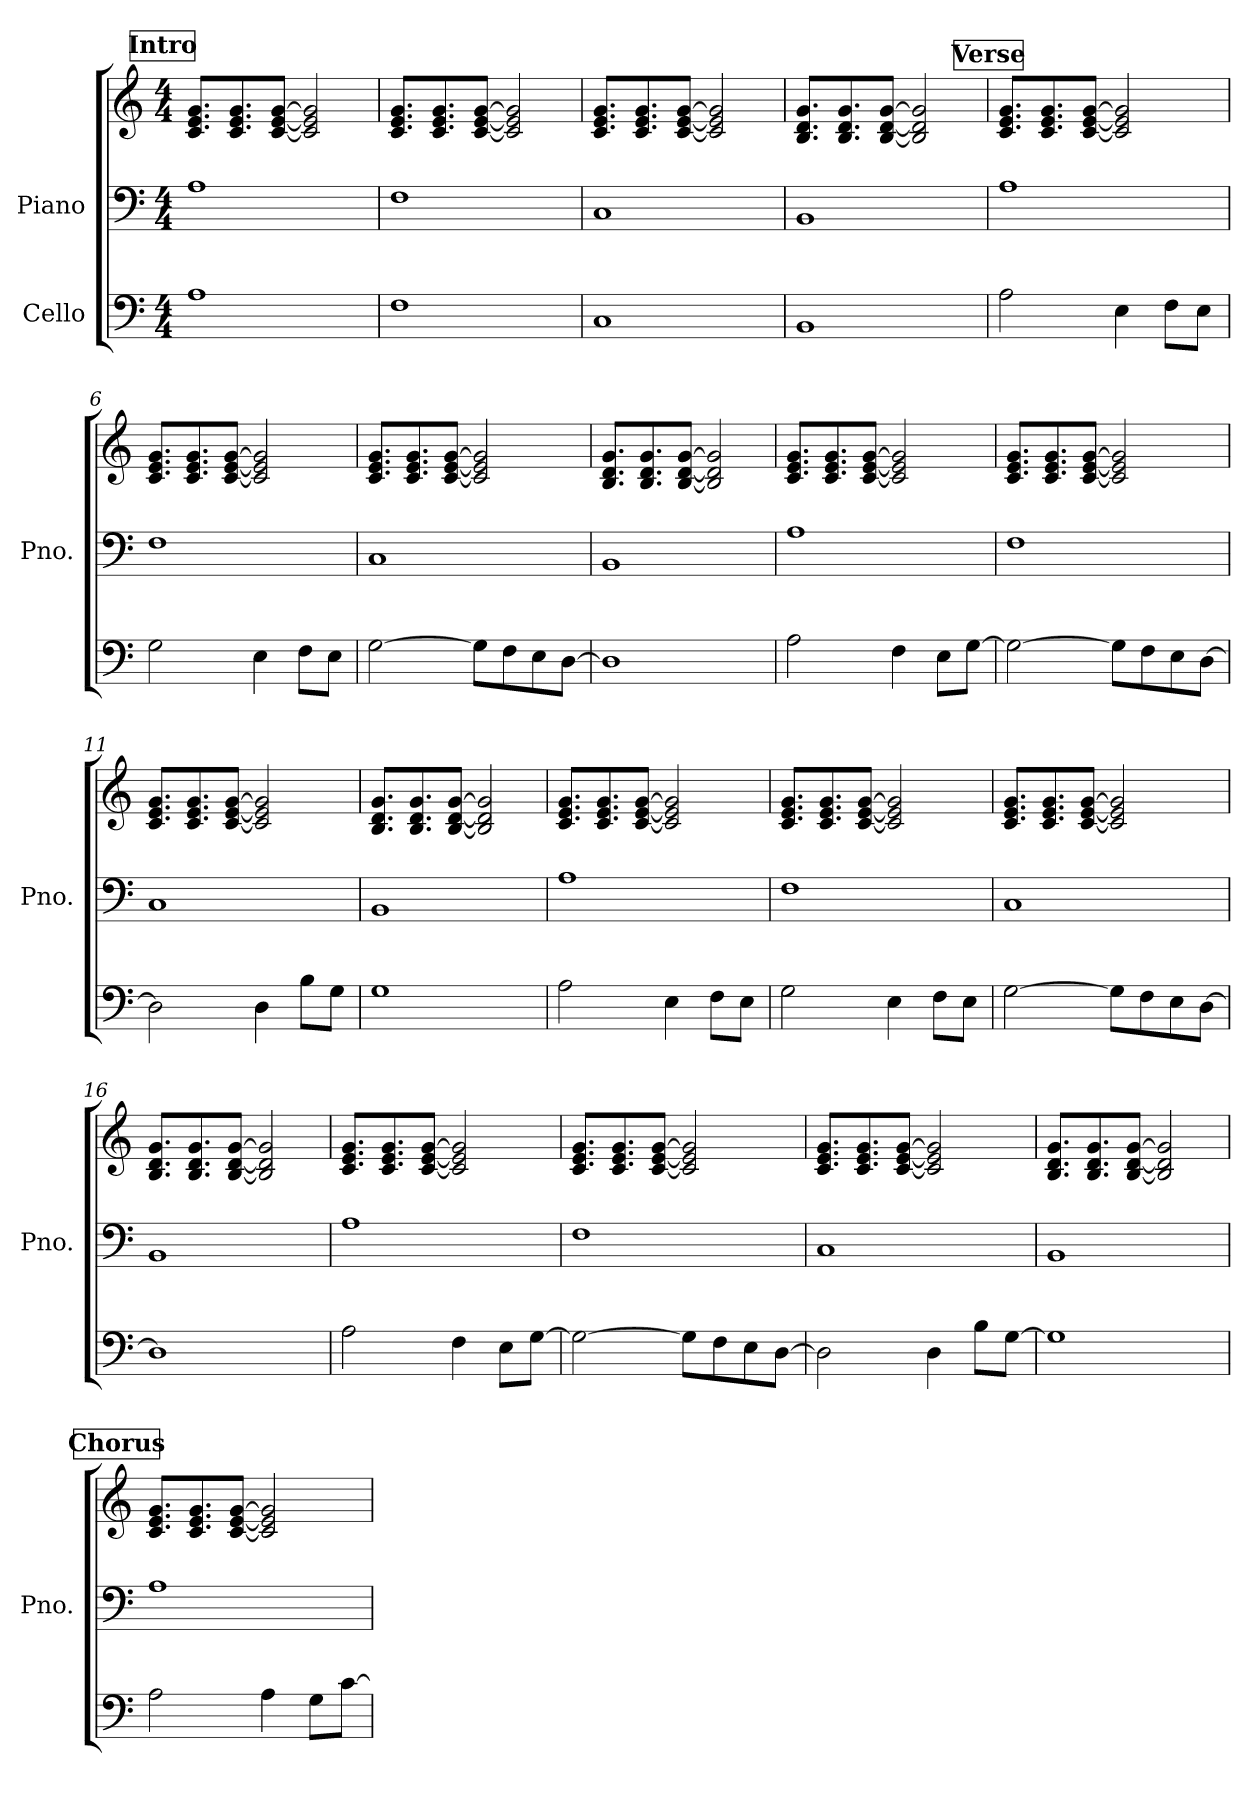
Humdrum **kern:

**kern	**kern	**kern
*part2	*part1	*part1
*staff3	*staff2	*staff1
*I"Cello	*I"Piano	*
*	*I'Pno.	*
*clefF4	*clefF4	*clefG2
*k[]	*k[]	*k[]
*M4/4	*M4/4	*M4/4
*MM88	*MM88	*MM88
!!LO:REH:place=s1:a:B:fs=14:t=Intro
=1	=1	=1
1A	1A	8.c/ 8.e/ 8.g/L
.	.	8.c/ 8.e/ 8.g/
.	.	[8c/ [8e/ [8g/J
.	.	2c/] 2e/] 2g/]
=2	=2	=2
1F	1F	8.c/ 8.e/ 8.g/L
.	.	8.c/ 8.e/ 8.g/
.	.	[8c/ [8e/ [8g/J
.	.	2c/] 2e/] 2g/]
=3	=3	=3
1C	1C	8.c/ 8.e/ 8.g/L
.	.	8.c/ 8.e/ 8.g/
.	.	[8c/ [8e/ [8g/J
.	.	2c/] 2e/] 2g/]
=4	=4	=4
1BB	1BB	8.B/ 8.d/ 8.g/L
.	.	8.B/ 8.d/ 8.g/
.	.	[8B/ [8d/ [8g/J
.	.	2B/] 2d/] 2g/]
!!LO:REH:place=s1:a:B:fs=14:t=Verse
=5	=5	=5
2A\	1A	8.c/ 8.e/ 8.g/L
.	.	8.c/ 8.e/ 8.g/
.	.	[8c/ [8e/ [8g/J
4E\	.	2c/] 2e/] 2g/]
8F\L	.	.
8E\J	.	.
=6	=6	=6
2G\	1F	8.c/ 8.e/ 8.g/L
.	.	8.c/ 8.e/ 8.g/
.	.	[8c/ [8e/ [8g/J
4E\	.	2c/] 2e/] 2g/]
8F\L	.	.
8E\J	.	.
!!LO:LB:g=z
=7	=7	=7
[2G\	1C	8.c/ 8.e/ 8.g/L
.	.	8.c/ 8.e/ 8.g/
.	.	[8c/ [8e/ [8g/J
8G\L]	.	2c/] 2e/] 2g/]
8F\	.	.
8E\	.	.
[8D\J	.	.
=8	=8	=8
1D]	1BB	8.B/ 8.d/ 8.g/L
.	.	8.B/ 8.d/ 8.g/
.	.	[8B/ [8d/ [8g/J
.	.	2B/] 2d/] 2g/]
=9	=9	=9
2A\	1A	8.c/ 8.e/ 8.g/L
.	.	8.c/ 8.e/ 8.g/
.	.	[8c/ [8e/ [8g/J
4F\	.	2c/] 2e/] 2g/]
8E\L	.	.
[8G\J	.	.
=10	=10	=10
2G\_	1F	8.c/ 8.e/ 8.g/L
.	.	8.c/ 8.e/ 8.g/
.	.	[8c/ [8e/ [8g/J
8G\L]	.	2c/] 2e/] 2g/]
8F\	.	.
8E\	.	.
[8D\J	.	.
=11	=11	=11
2D\]	1C	8.c/ 8.e/ 8.g/L
.	.	8.c/ 8.e/ 8.g/
.	.	[8c/ [8e/ [8g/J
4D\	.	2c/] 2e/] 2g/]
8B\L	.	.
8G\J	.	.
!!LO:LB:g=z
=12	=12	=12
1G	1BB	8.B/ 8.d/ 8.g/L
.	.	8.B/ 8.d/ 8.g/
.	.	[8B/ [8d/ [8g/J
.	.	2B/] 2d/] 2g/]
=13	=13	=13
2A\	1A	8.c/ 8.e/ 8.g/L
.	.	8.c/ 8.e/ 8.g/
.	.	[8c/ [8e/ [8g/J
4E\	.	2c/] 2e/] 2g/]
8F\L	.	.
8E\J	.	.
=14	=14	=14
2G\	1F	8.c/ 8.e/ 8.g/L
.	.	8.c/ 8.e/ 8.g/
.	.	[8c/ [8e/ [8g/J
4E\	.	2c/] 2e/] 2g/]
8F\L	.	.
8E\J	.	.
=15	=15	=15
[2G\	1C	8.c/ 8.e/ 8.g/L
.	.	8.c/ 8.e/ 8.g/
.	.	[8c/ [8e/ [8g/J
8G\L]	.	2c/] 2e/] 2g/]
8F\	.	.
8E\	.	.
[8D\J	.	.
=16	=16	=16
1D]	1BB	8.B/ 8.d/ 8.g/L
.	.	8.B/ 8.d/ 8.g/
.	.	[8B/ [8d/ [8g/J
.	.	2B/] 2d/] 2g/]
!!LO:LB:g=z
=17	=17	=17
2A\	1A	8.c/ 8.e/ 8.g/L
.	.	8.c/ 8.e/ 8.g/
.	.	[8c/ [8e/ [8g/J
4F\	.	2c/] 2e/] 2g/]
8E\L	.	.
[8G\J	.	.
=18	=18	=18
2G\_	1F	8.c/ 8.e/ 8.g/L
.	.	8.c/ 8.e/ 8.g/
.	.	[8c/ [8e/ [8g/J
8G\L]	.	2c/] 2e/] 2g/]
8F\	.	.
8E\	.	.
[8D\J	.	.
=19	=19	=19
2D\]	1C	8.c/ 8.e/ 8.g/L
.	.	8.c/ 8.e/ 8.g/
.	.	[8c/ [8e/ [8g/J
4D\	.	2c/] 2e/] 2g/]
8B\L	.	.
[8G\J	.	.
=20	=20	=20
1G]	1BB	8.B/ 8.d/ 8.g/L
.	.	8.B/ 8.d/ 8.g/
.	.	[8B/ [8d/ [8g/J
.	.	2B/] 2d/] 2g/]
!!LO:REH:place=s1:a:B:fs=14:t=Chorus
=21	=21	=21
2A\	1A	8.c/ 8.e/ 8.g/L
.	.	8.c/ 8.e/ 8.g/
.	.	[8c/ [8e/ [8g/J
4A\	.	2c/] 2e/] 2g/]
8G\L	.	.
[8c\J	.	.
=	=	=
*-	*-	*-
